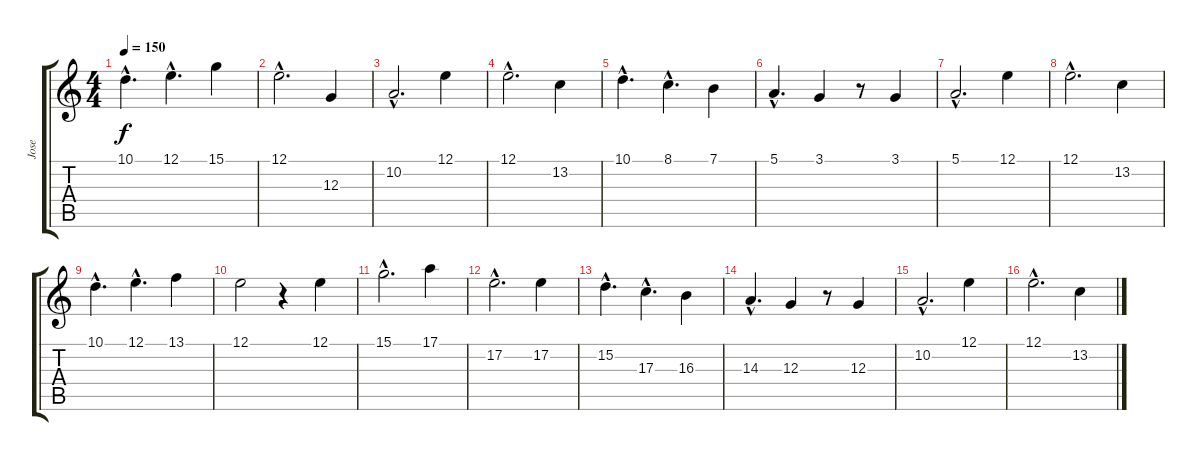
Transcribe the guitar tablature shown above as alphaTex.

\track ("Jose" "Jose") {instrument synthstrings1}
\staff {score tabs}
\tuning (E4 B3 G3 D3 A2 E2) {hide}
\ts (4 4)
\tempo 150
\clef g2
\ks c
10.1{hac}.4{d dy f} 12.1{hac}.4{d} 15.1.4 |
12.1{hac}.2{d} 12.3.4 |
10.2{hac}.2{d} 12.1.4 |
12.1{hac}.2{d} 13.2.4 |
10.1{hac}.4{d} 8.1{hac}.4{d} 7.1.4 |
5.1{hac}.4{d} 3.1.4 r.8 3.1.4 |
5.1{hac}.2{d} 12.1.4 |
12.1{hac}.2{d} 13.2.4 |
10.1{hac}.4{d} 12.1{hac}.4{d} 13.1.4 |
12.1.2 r.4 12.1.4 |
15.1{hac}.2{d} 17.1.4 |
17.2{hac}.2{d} 17.2.4 |
15.2{hac}.4{d} 17.3{hac}.4{d} 16.3.4 |
14.3{hac}.4{d} 12.3.4 r.8 12.3.4 |
10.2{hac}.2{d} 12.1.4 |
12.1{hac}.2{d} 13.2.4
